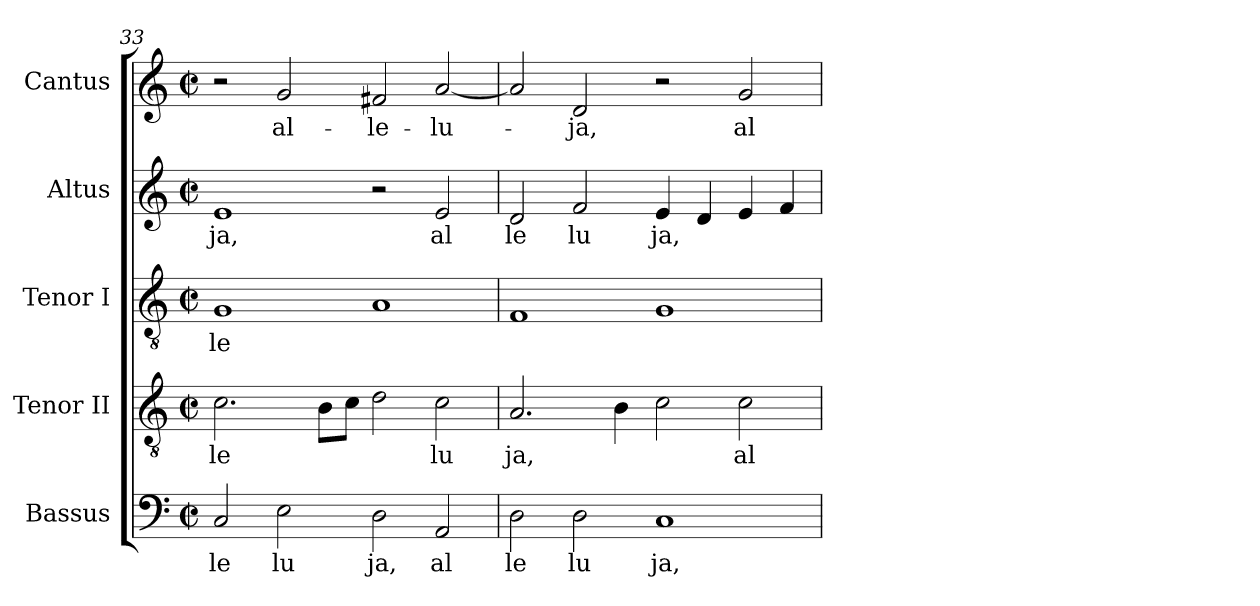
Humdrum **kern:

**kern	**text	**kern	**text	**kern	**text	**kern	**text	**kern	**text
*part5	*part5	*part4	*part4	*part3	*part3	*part2	*part2	*part1	*part1
*staff5	*staff5	*staff4	*staff4	*staff3	*staff3	*staff2	*staff2	*staff1	*staff1
*I"Bassus	*	*I"Tenor II	*	*I"Tenor I	*	*I"Altus	*	*I"Cantus	*
!!LO:PB:g=z
*clefF4	*	*clefGv2	*	*clefGv2	*	*clefG2	*	*clefG2	*
*M2/2	*	*M2/2	*	*M2/2	*	*M2/2	*	*M2/2	*
*met(c|)	*	*met(c|)	*	*met(c|)	*	*met(c|)	*	*met(c|)	*
=33	=33	=33	=33	=33	=33	=33	=33	=33	=33
!	!LO:LY:b:cj	!	!LO:LY:b:cj	!	!LO:LY:b:cj	!	!LO:LY:b:cj	!	!
2C/	le	2.c\	-le	1G	-le	1e	-ja,	2r	.
!	!LO:LY:b:cj	!	!	!	!	!	!	!	!LO:LY:b:cj
2E\	lu	.	.	.	.	.	.	2g/	al-
.	.	8B\L	.	.	.	.	.	.	.
.	.	8c\J	.	.	.	.	.	.	.
!	!LO:LY:b:cj	!	!	!	!	!	!	!	!LO:LY:b:cj
2D\	ja,	2d\	.	1A	.	2r	.	2f#X/	-le-
!	!LO:LY:b:cj	!	!LO:LY:b:cj	!	!	!	!LO:LY:b:cj	!	!LO:LY:b:cj
2AA/	al	2c\	lu	.	.	2e/	al	[<2a/	-lu-
=34	=34	=34	=34	=34	=34	=34	=34	=34	=34
!	!LO:LY:b:cj	!	!LO:LY:b:cj	!	!	!	!LO:LY:b:cj	!	!
2D\	le	2.A/	ja,	1F	.	2d/	le	2a/]	.
!	!LO:LY:b:cj	!	!	!	!	!	!LO:LY:b:cj	!	!LO:LY:b:cj
2D\	lu	.	.	.	.	2f/	lu	2d/	-ja,
.	.	4B\	.	.	.	.	.	.	.
!	!LO:LY:b:cj	!	!	!	!	!	!LO:LY:b:cj	!	!
1C	ja,	2c\	.	1G	.	4e/	ja,	2r	.
.	.	.	.	.	.	4d/	.	.	.
!	!	!	!LO:LY:b:cj	!	!	!	!	!	!LO:LY:b:cj
.	.	2c\	al	.	.	4e/	.	2g/	al-
.	.	.	.	.	.	4f/	.	.	.
=	=	=	=	=	=	=	=	=	=
*-	*-	*-	*-	*-	*-	*-	*-	*-	*-
